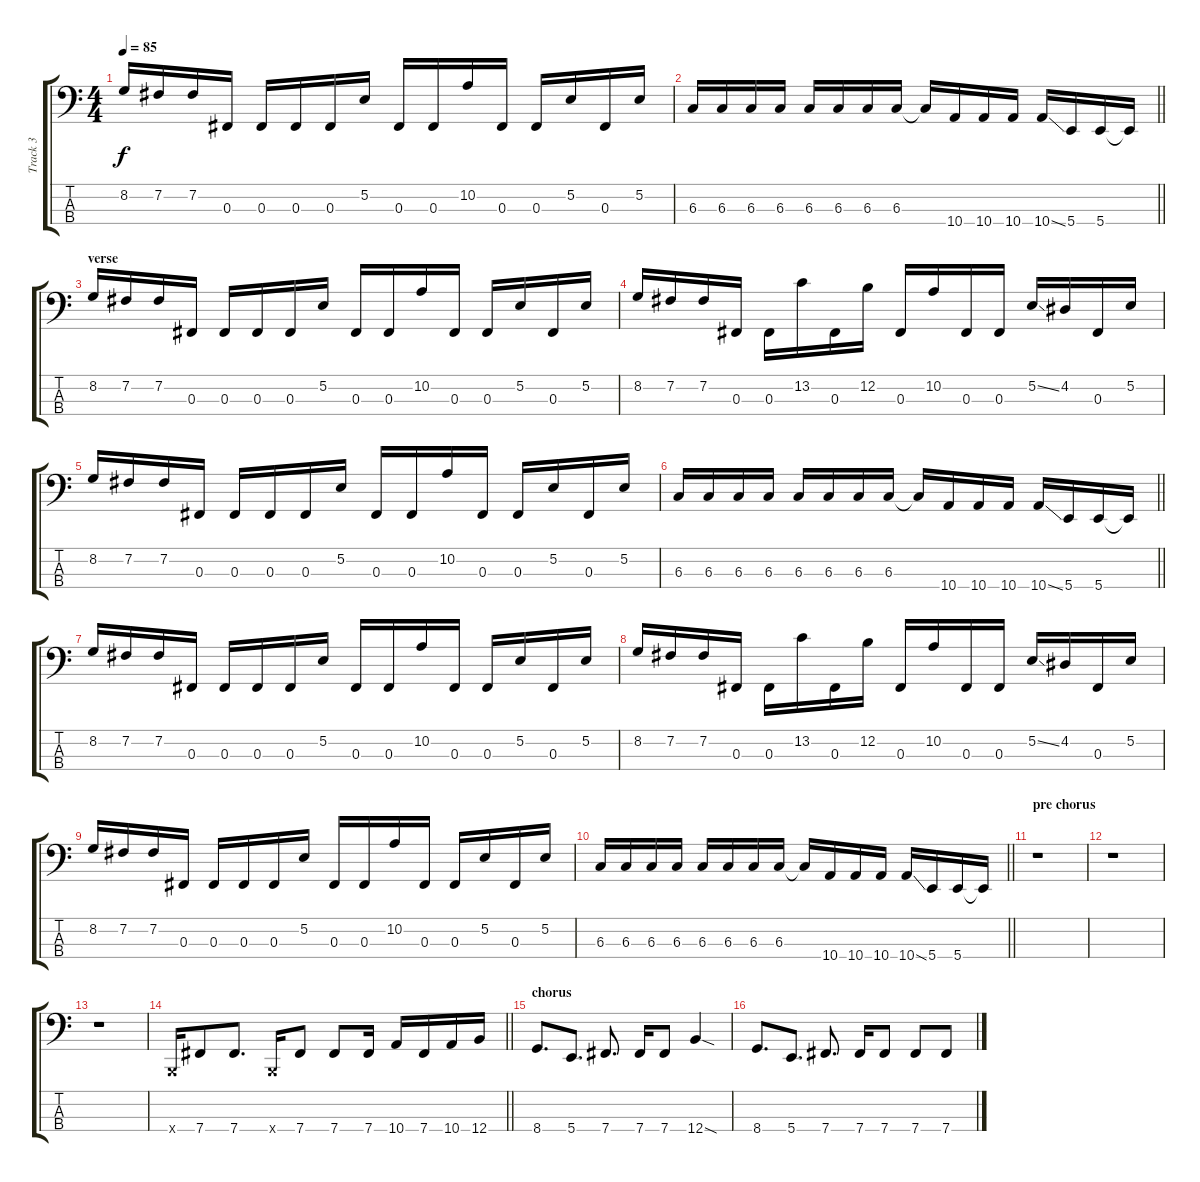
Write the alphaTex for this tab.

\track ("Track 3" "Track 3") {instrument electricbasspick}
\staff {score tabs}
\tuning (E2 B1 Gb1 B0) {hide}
\ts (4 4)
\tempo 85
\clef f4
\ks c
8.2.16{dy f} 7.2.16 7.2.16 0.3.16 0.3.16 0.3.16 0.3.16 5.2.16 0.3.16 0.3.16 10.2.16 0.3.16 0.3.16 5.2.16 0.3.16 5.2.16 |
\barLineRight lightlight
6.3.16 6.3.16 6.3.16 6.3.16 6.3.16 6.3.16 6.3.16 6.3.16 6.3{t}.16 10.4.16 10.4.16 10.4.16 10.4{ss}.16 5.4.16 5.4.16 5.4{t}.16 |
\section ("" "verse")
8.2.16 7.2.16 7.2.16 0.3.16 0.3.16 0.3.16 0.3.16 5.2.16 0.3.16 0.3.16 10.2.16 0.3.16 0.3.16 5.2.16 0.3.16 5.2.16 |
8.2.16 7.2.16 7.2.16 0.3.16 0.3.16 13.2.16 0.3.16 12.2.16 0.3.16 10.2.16 0.3.16 0.3.16 5.2{ss}.16 4.2.16 0.3.16 5.2.16 |
8.2.16 7.2.16 7.2.16 0.3.16 0.3.16 0.3.16 0.3.16 5.2.16 0.3.16 0.3.16 10.2.16 0.3.16 0.3.16 5.2.16 0.3.16 5.2.16 |
\barLineRight lightlight
6.3.16 6.3.16 6.3.16 6.3.16 6.3.16 6.3.16 6.3.16 6.3.16 6.3{t}.16 10.4.16 10.4.16 10.4.16 10.4{ss}.16 5.4.16 5.4.16 5.4{t}.16 |
8.2.16 7.2.16 7.2.16 0.3.16 0.3.16 0.3.16 0.3.16 5.2.16 0.3.16 0.3.16 10.2.16 0.3.16 0.3.16 5.2.16 0.3.16 5.2.16 |
8.2.16 7.2.16 7.2.16 0.3.16 0.3.16 13.2.16 0.3.16 12.2.16 0.3.16 10.2.16 0.3.16 0.3.16 5.2{ss}.16 4.2.16 0.3.16 5.2.16 |
8.2.16 7.2.16 7.2.16 0.3.16 0.3.16 0.3.16 0.3.16 5.2.16 0.3.16 0.3.16 10.2.16 0.3.16 0.3.16 5.2.16 0.3.16 5.2.16 |
\barLineRight lightlight
6.3.16 6.3.16 6.3.16 6.3.16 6.3.16 6.3.16 6.3.16 6.3.16 6.3{t}.16 10.4.16 10.4.16 10.4.16 10.4{ss}.16 5.4.16 5.4.16 5.4{t}.16 |
\section ("" "pre chorus")
r.1 |
r.1 |
r.1 |
\barLineRight lightlight
0.4{x}.16 7.4.8 7.4.8{d} 0.4{x}.16 7.4.8 7.4.8 7.4.16 10.4.16 7.4.16 10.4.16 12.4.16 |
\section ("" "chorus")
8.4.8{d} 5.4.8{d} 7.4.8{d} 7.4.16 7.4.8 12.4{sod}.4 |
8.4.8{d} 5.4.8{d} 7.4.8{d} 7.4.16 7.4.8 7.4.8 7.4.8
